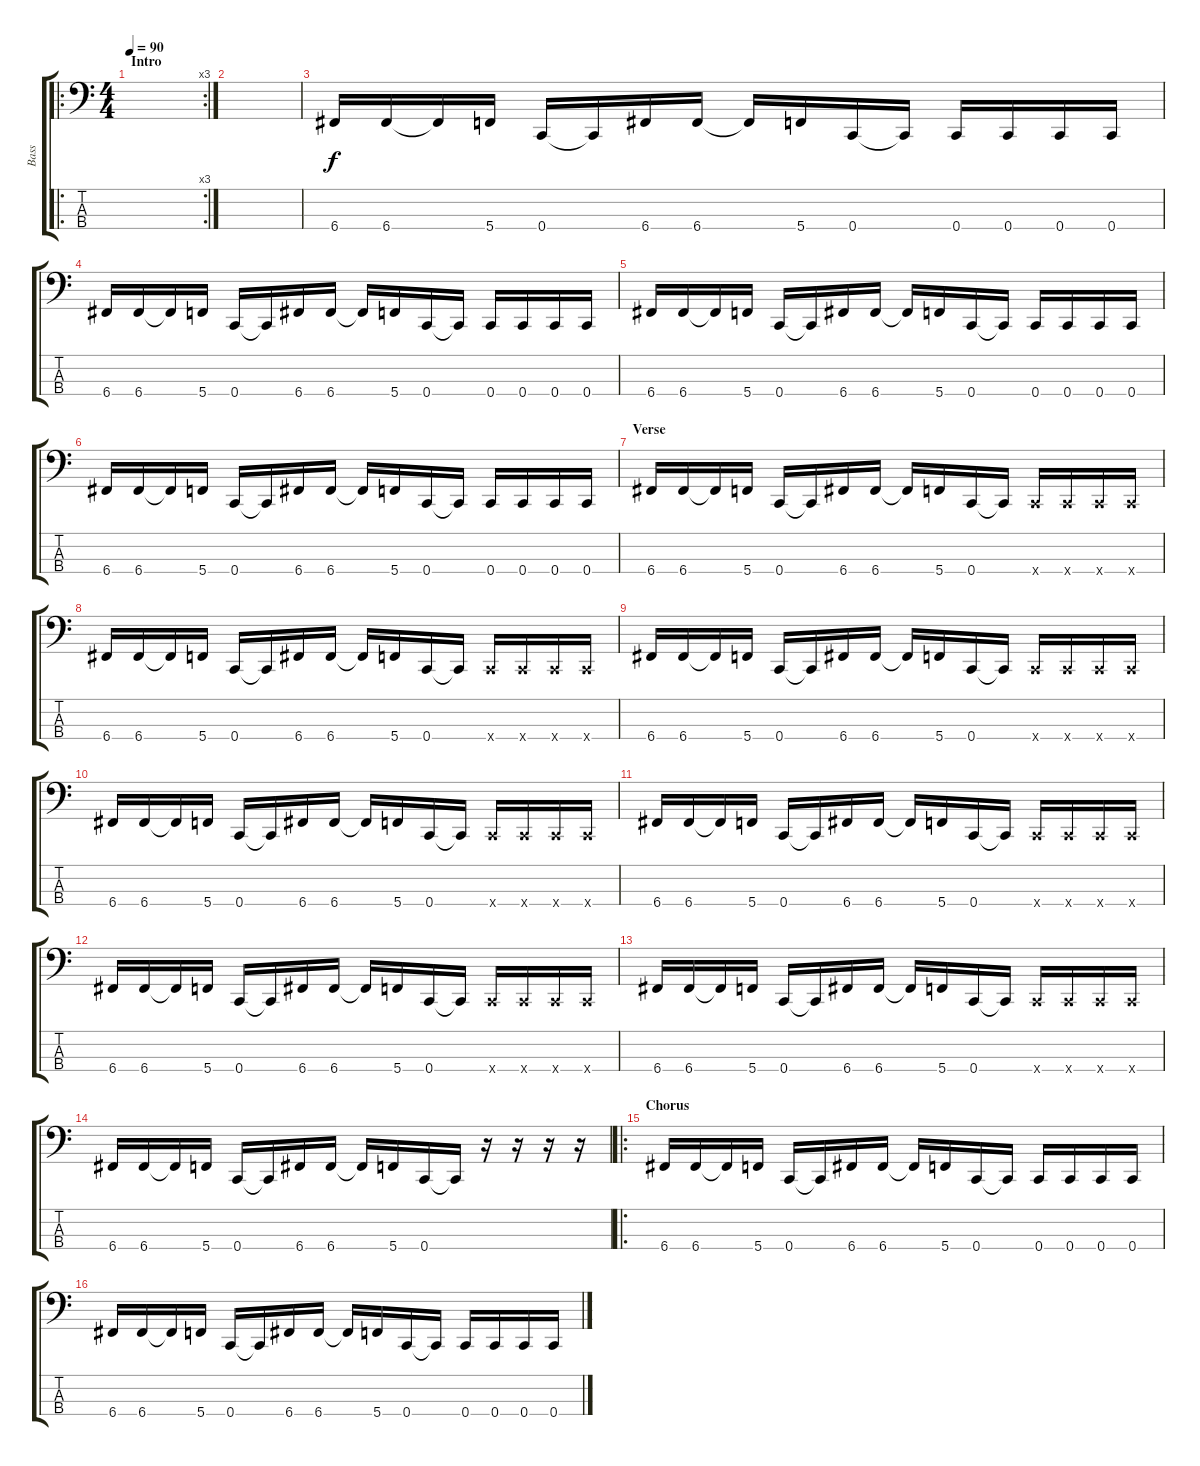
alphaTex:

\track ("Bass" "Bass") {instrument electricbasspick}
\staff {score tabs}
\tuning (F2 C2 G1 C1) {hide}
\ro
\rc 3
\ts (4 4)
\section ("" "Intro")
\tempo 90
\clef f4
\ks c
|
|
6.4.16 6.4.16 6.4{t}.16 5.4.16 0.4.16 0.4{t}.16 6.4.16 6.4.16 6.4{t}.16 5.4.16 0.4.16 0.4{t}.16 0.4.16 0.4.16 0.4.16 0.4.16 |
6.4.16 6.4.16 6.4{t}.16 5.4.16 0.4.16 0.4{t}.16 6.4.16 6.4.16 6.4{t}.16 5.4.16 0.4.16 0.4{t}.16 0.4.16 0.4.16 0.4.16 0.4.16 |
6.4.16 6.4.16 6.4{t}.16 5.4.16 0.4.16 0.4{t}.16 6.4.16 6.4.16 6.4{t}.16 5.4.16 0.4.16 0.4{t}.16 0.4.16 0.4.16 0.4.16 0.4.16 |
6.4.16 6.4.16 6.4{t}.16 5.4.16 0.4.16 0.4{t}.16 6.4.16 6.4.16 6.4{t}.16 5.4.16 0.4.16 0.4{t}.16 0.4.16 0.4.16 0.4.16 0.4.16 |
\section ("" "Verse")
6.4.16 6.4.16 6.4{t}.16 5.4.16 0.4.16 0.4{t}.16 6.4.16 6.4.16 6.4{t}.16 5.4.16 0.4.16 0.4{t}.16 0.4{x}.16 0.4{x}.16 0.4{x}.16 0.4{x}.16 |
6.4.16 6.4.16 6.4{t}.16 5.4.16 0.4.16 0.4{t}.16 6.4.16 6.4.16 6.4{t}.16 5.4.16 0.4.16 0.4{t}.16 0.4{x}.16 0.4{x}.16 0.4{x}.16 0.4{x}.16 |
6.4.16 6.4.16 6.4{t}.16 5.4.16 0.4.16 0.4{t}.16 6.4.16 6.4.16 6.4{t}.16 5.4.16 0.4.16 0.4{t}.16 0.4{x}.16 0.4{x}.16 0.4{x}.16 0.4{x}.16 |
6.4.16 6.4.16 6.4{t}.16 5.4.16 0.4.16 0.4{t}.16 6.4.16 6.4.16 6.4{t}.16 5.4.16 0.4.16 0.4{t}.16 0.4{x}.16 0.4{x}.16 0.4{x}.16 0.4{x}.16 |
6.4.16 6.4.16 6.4{t}.16 5.4.16 0.4.16 0.4{t}.16 6.4.16 6.4.16 6.4{t}.16 5.4.16 0.4.16 0.4{t}.16 0.4{x}.16 0.4{x}.16 0.4{x}.16 0.4{x}.16 |
6.4.16 6.4.16 6.4{t}.16 5.4.16 0.4.16 0.4{t}.16 6.4.16 6.4.16 6.4{t}.16 5.4.16 0.4.16 0.4{t}.16 0.4{x}.16 0.4{x}.16 0.4{x}.16 0.4{x}.16 |
6.4.16 6.4.16 6.4{t}.16 5.4.16 0.4.16 0.4{t}.16 6.4.16 6.4.16 6.4{t}.16 5.4.16 0.4.16 0.4{t}.16 0.4{x}.16 0.4{x}.16 0.4{x}.16 0.4{x}.16 |
6.4.16 6.4.16 6.4{t}.16 5.4.16 0.4.16 0.4{t}.16 6.4.16 6.4.16 6.4{t}.16 5.4.16 0.4.16 0.4{t}.16 r.16 r.16 r.16 r.16 |
\ro
\section ("" "Chorus")
6.4.16 6.4.16 6.4{t}.16 5.4.16 0.4.16 0.4{t}.16 6.4.16 6.4.16 6.4{t}.16 5.4.16 0.4.16 0.4{t}.16 0.4.16 0.4.16 0.4.16 0.4.16 |
6.4.16 6.4.16 6.4{t}.16 5.4.16 0.4.16 0.4{t}.16 6.4.16 6.4.16 6.4{t}.16 5.4.16 0.4.16 0.4{t}.16 0.4.16 0.4.16 0.4.16 0.4.16
